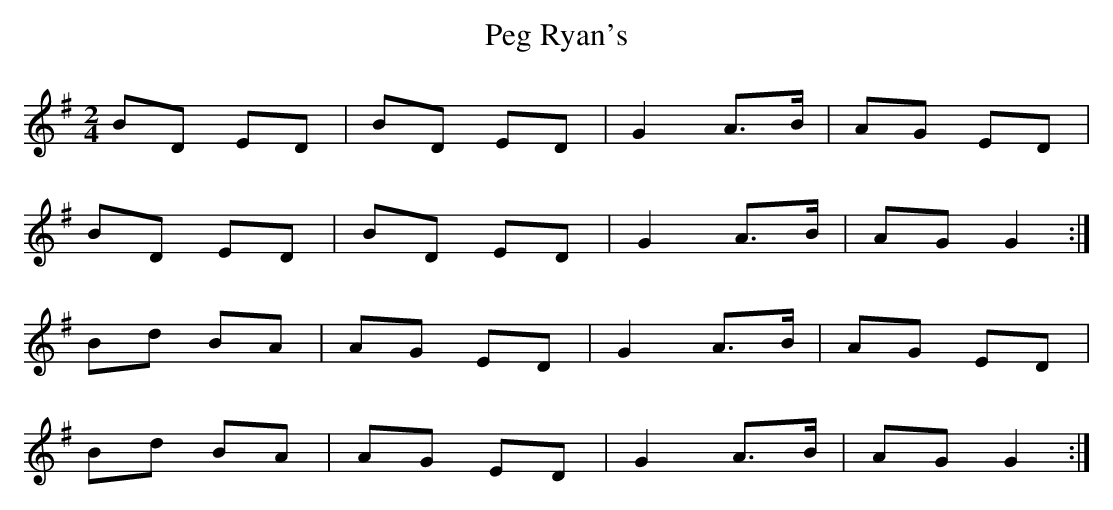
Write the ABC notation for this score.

X:1
T:Ryan's, Peg
M:2/4
L:1/8
K:G Major
BD ED|BD ED|G2 A3/B/|AG ED|!
BD ED|BD ED|G2 A3/B/|AG G2:|!
Bd BA|AG ED|G2 A3/B/|AG ED|!
Bd BA|AG ED|G2 A3/B/|AG G2:|!
